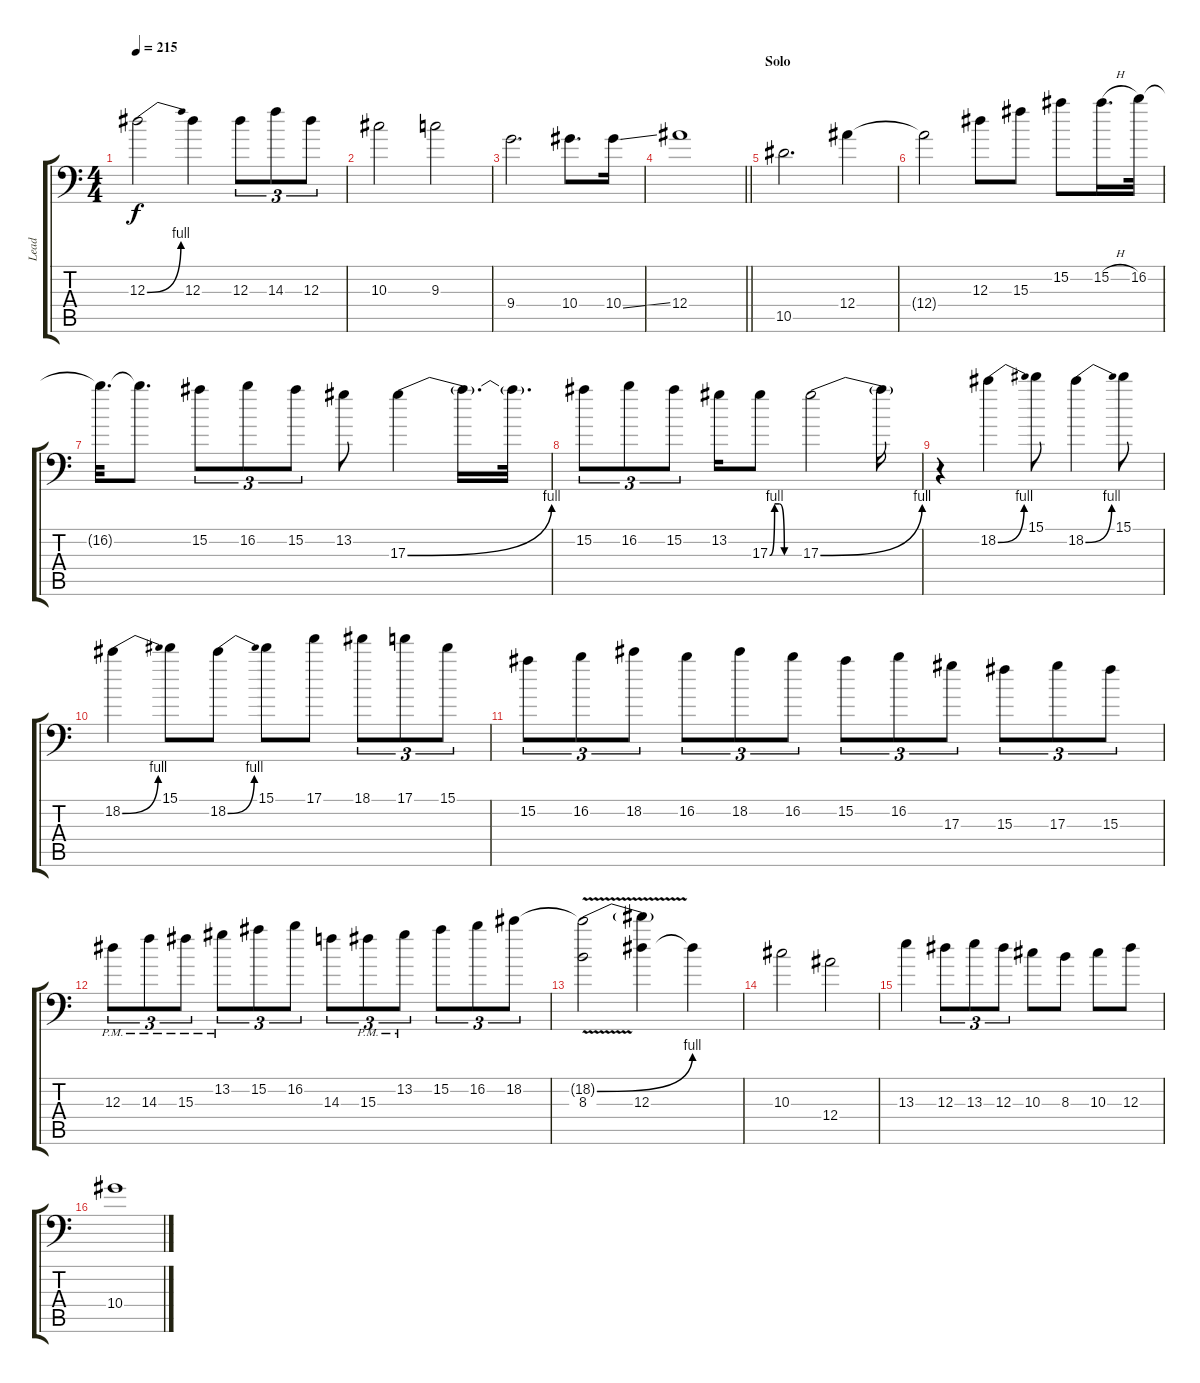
\track ("Lead" "Lead") {instrument distortionguitar}
\staff {score tabs}
\tuning (C4 G3 Eb3 Bb2 F2 Bb1) {hide}
\ts (4 4)
\tempo 215
\clef f4
\ks c
12.3{be (bend 0 0 60 4)}.2{dy f} 12.3.4 12.3.8{tu (3 2)} 14.3.8{tu (3 2)} 12.3.8{tu (3 2)} |
10.3.2 9.3.2 |
9.4.2{d} 10.4.8{d} 10.4{ss}.16 |
\barLineRight lightlight
12.4.1 |
\section ("" "Solo")
10.5.2{d} 12.4.4 |
12.4{t}.2 12.3.8 15.3.8 15.2.8 15.2{h}.16{d} 16.2.32 |
16.2{t}.32{d} 16.2{t}.8{d} 15.2.8{tu (3 2)} 16.2.8{tu (3 2)} 15.2.8{tu (3 2)} 13.2.8 17.3{be (bend 0 0 60 4)}.4 17.3{t}.16{d} 17.3{t}.32{d} |
15.2.8{tu (3 2)} 16.2.8{tu (3 2)} 15.2.8{tu (3 2)} 13.2.16 17.3{be (custom 0 0 10 4 20 4 30 0 60 0)}.8 17.3{be (bend 0 0 60 4)}.2 17.3{t}.16 |
r.4 18.2{be (bend 0 0 60 4)}.4 15.1.8 18.2{be (bend 0 0 60 4)}.4 15.1.8 |
18.2{be (bend 0 0 60 4)}.4 15.1.8 18.2{be (bend 0 0 60 4)}.8 15.1.8 17.1.8 18.1.8{tu (3 2)} 17.1.8{tu (3 2)} 15.1.8{tu (3 2)} |
15.2.8{tu (3 2)} 16.2.8{tu (3 2)} 18.2.8{tu (3 2)} 16.2.8{tu (3 2)} 18.2.8{tu (3 2)} 16.2.8{tu (3 2)} 15.2.8{tu (3 2)} 16.2.8{tu (3 2)} 17.3.8{tu (3 2)} 15.3.8{tu (3 2)} 17.3.8{tu (3 2)} 15.3.8{tu (3 2)} |
12.3{pm}.8{tu (3 2)} 14.3{pm}.8{tu (3 2)} 15.3{pm}.8{tu (3 2)} 13.2{pm}.8{tu (3 2)} 15.2.8{tu (3 2)} 16.2.8{tu (3 2)} 14.3.8{tu (3 2)} 15.3{pm}.8{tu (3 2)} 13.2{pm}.8{tu (3 2)} 15.2.8{tu (3 2)} 16.2.8{tu (3 2)} 18.2.8{tu (3 2)} |
(18.2{be (bend 0 0 60 4) v t} 8.3).2 (18.2{t} 12.3).4 12.3{t}.4 |
10.3.2 12.4.2 |
13.3.4 12.3.8{tu (3 2)} 13.3.8{tu (3 2)} 12.3.8{tu (3 2)} 10.3.8 8.3.8 10.3.8 12.3.8 |
10.4.1
